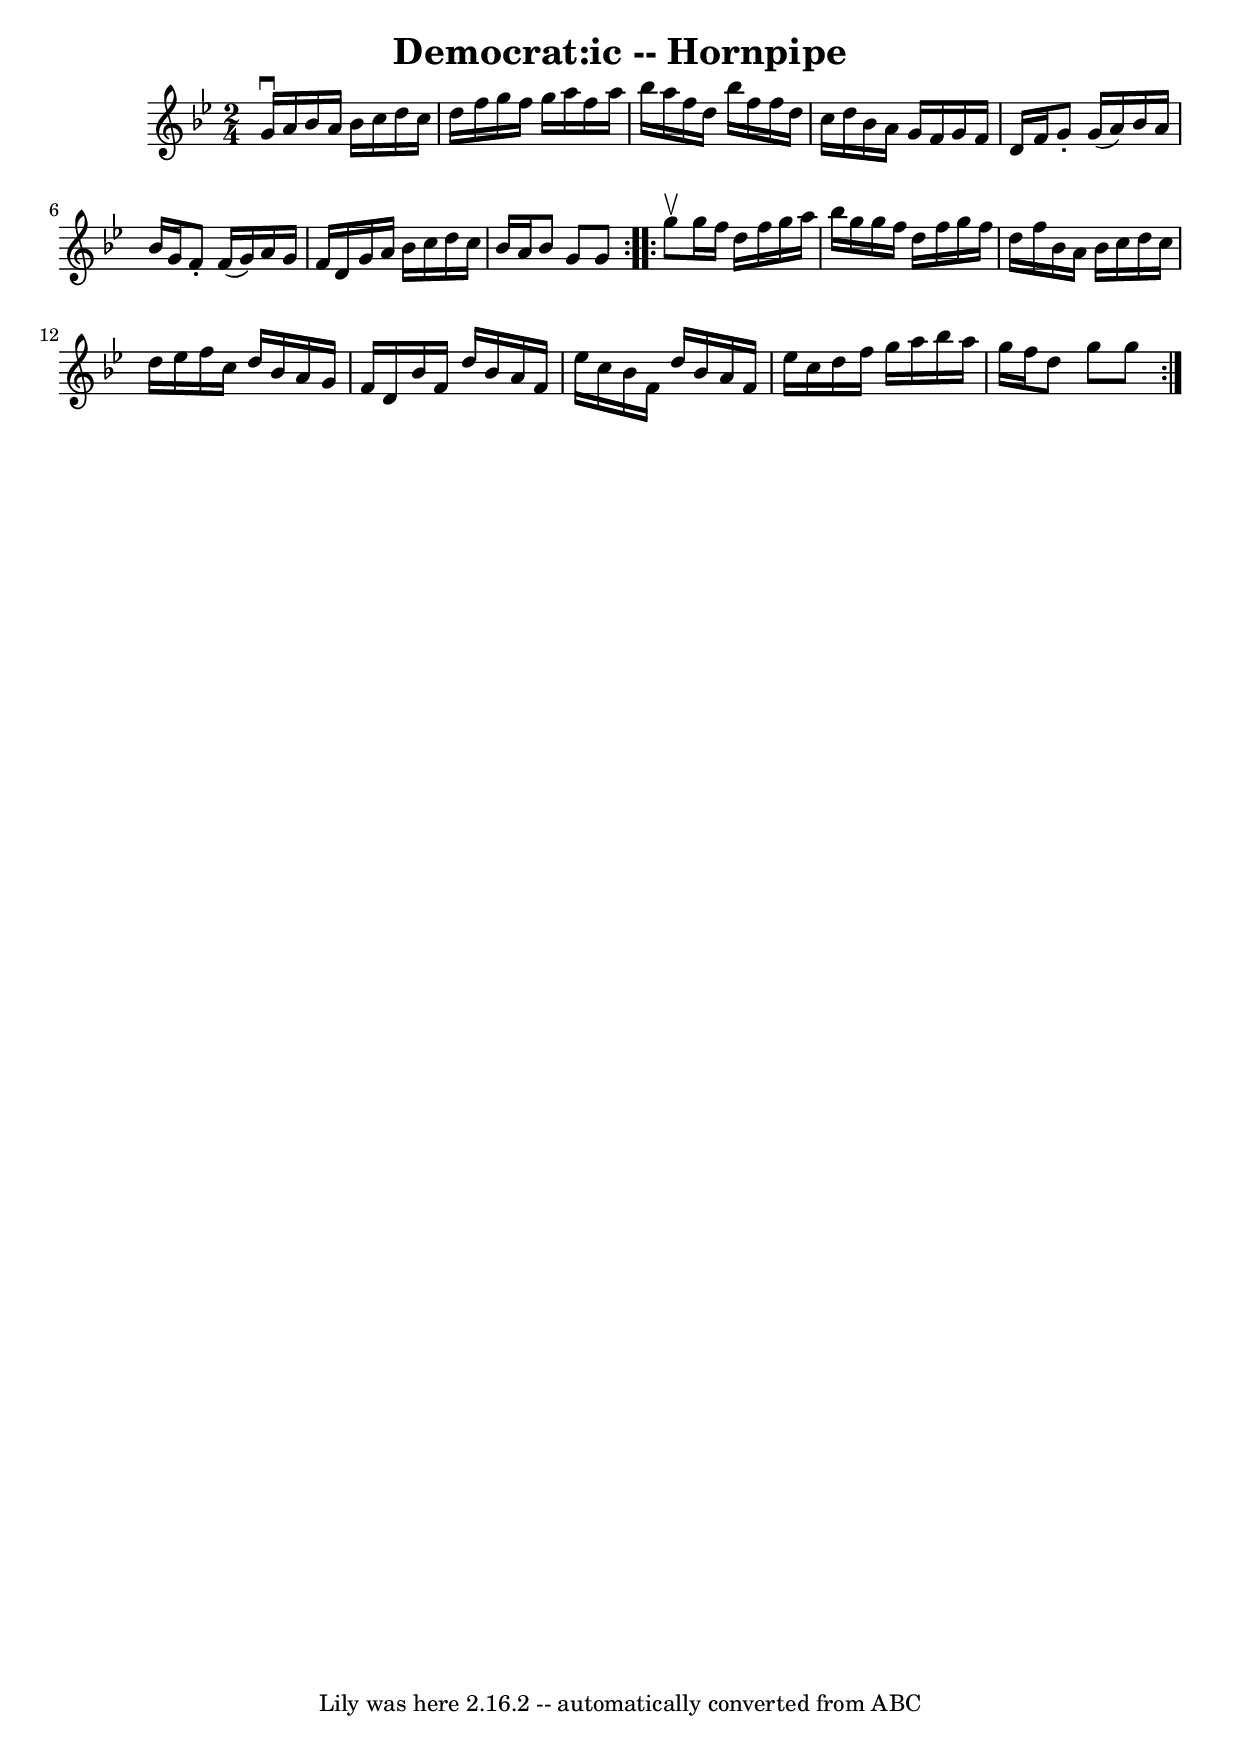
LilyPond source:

\version "2.16.2"
\include "Mammoth.ily"
\header {
  %% book = "Cole's 1000 Fiddle Tunes"
  crossRefNumber = "1"
  footnotes = ""
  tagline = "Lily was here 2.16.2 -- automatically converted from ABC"
  title = "Democrat:ic -- Hornpipe"

}
voicedefault =  {



  \repeat volta 2 {

    \time 2/4 
    \key g \minor
    g'16^\downbow a'16  |
    bes'16 a'16    
    bes'16 c''16 d''16 c''16 d''16 f''16  |
    g''16 f''16  
    g''16 a''16 f''16 a''16 bes''16 a''16  |
    f''16    
    d''16 bes''16 f''16 f''16 d''16 c''16 d''16  |
    
    bes'16 a'16 g'16 f'16 g'16 f'16 d'16 f'16  |
    
    g'8 -. g'16 (a'16) bes'16 a'16 bes'16 g'16  |
    f'8 
    -. f'16 (g'16) a'16 g'16 f'16 d'16  |
    g'16 a'16  
    bes'16 c''16 d''16 c''16 bes'16 a'16  |
    bes'8 g'8  
    g'8  
  }     
  \repeat volta 2 {
    g''8^\upbow |
    g''16 f''16    
    d''16 f''16 g''16 a''16 bes''16 g''16  |
    g''16 f''16 
    d''16 f''16 g''16 f''16 d''16 f''16  |
    bes'16    
    a'16 bes'16 c''16 d''16 c''16 d''16 ees''16  |
    f''16 
    c''16 d''16 bes'16 a'16 g'16 f'16 d'16  |
    
    bes'16 f'16 d''16 bes'16 a'16 f'16 ees''16 c''16  |
    
    bes'16 f'16 d''16 bes'16 a'16 f'16 ees''16 c''16  
    |
    d''16 f''16 g''16 a''16 bes''16 a''16 g''16    
    f''16  |
    d''8 g''8 g''8  
  }   

}

\score{
  <<

    \context Staff="default"
    {
      \voicedefault 
      
    }

  >>
  \layout {
    
  }
  \midi {
  }

}
